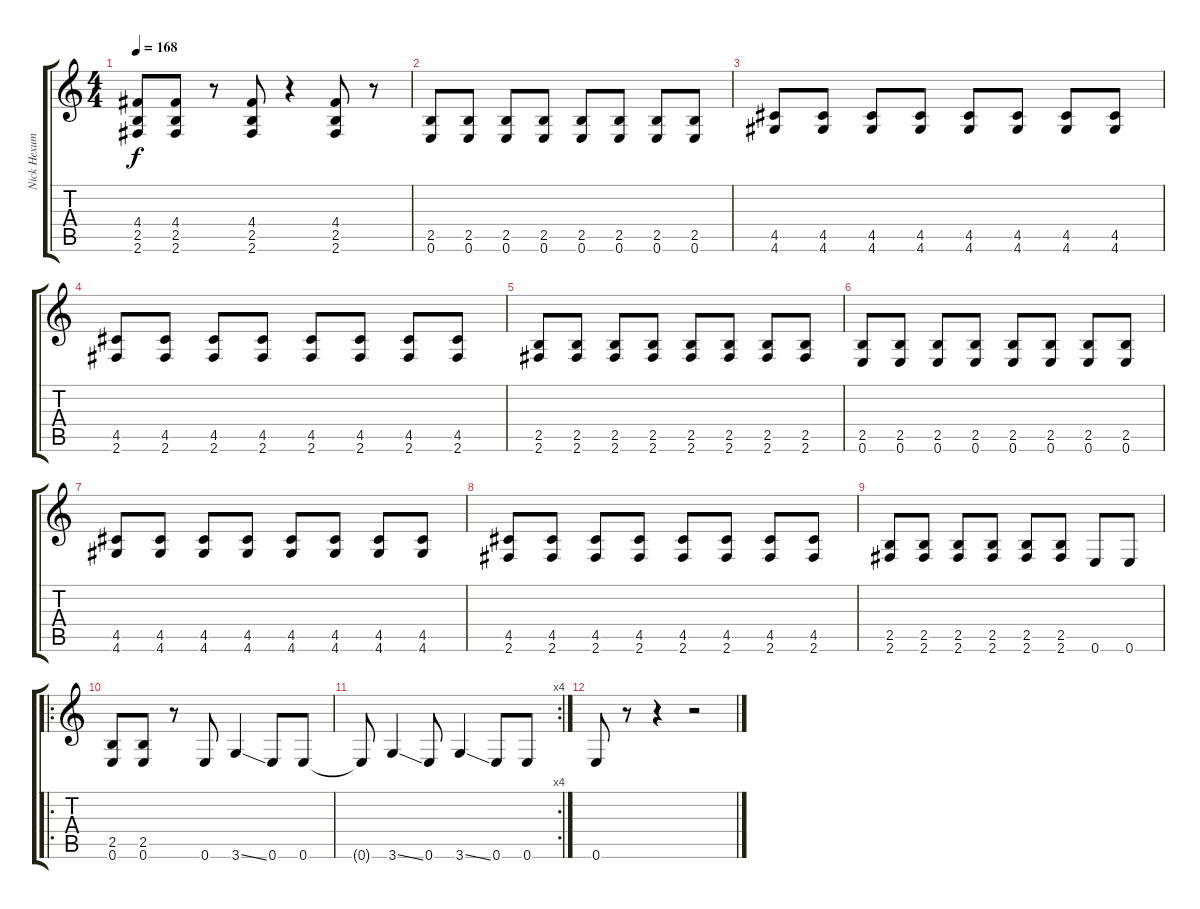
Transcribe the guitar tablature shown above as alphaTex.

\track ("Nick Hexum" "Nick Hexum") {instrument distortionguitar}
\staff {score tabs}
\tuning (E4 B3 G3 D3 A2 E2) {hide}
\ts (4 4)
\tempo 168
\clef g2
\ks c
(4.4 2.5 2.6).8{dy f} (4.4 2.5 2.6).8 r.8 (4.4 2.5 2.6).8 r.4 (4.4 2.5 2.6).8 r.8 |
(2.5 0.6).8 (2.5 0.6).8 (2.5 0.6).8 (2.5 0.6).8 (2.5 0.6).8 (2.5 0.6).8 (2.5 0.6).8 (2.5 0.6).8 |
(4.5 4.6).8 (4.5 4.6).8 (4.5 4.6).8 (4.5 4.6).8 (4.5 4.6).8 (4.5 4.6).8 (4.5 4.6).8 (4.5 4.6).8 |
(4.5 2.6).8 (4.5 2.6).8 (4.5 2.6).8 (4.5 2.6).8 (4.5 2.6).8 (4.5 2.6).8 (4.5 2.6).8 (4.5 2.6).8 |
(2.5 2.6).8 (2.5 2.6).8 (2.5 2.6).8 (2.5 2.6).8 (2.5 2.6).8 (2.5 2.6).8 (2.5 2.6).8 (2.5 2.6).8 |
(2.5 0.6).8 (2.5 0.6).8 (2.5 0.6).8 (2.5 0.6).8 (2.5 0.6).8 (2.5 0.6).8 (2.5 0.6).8 (2.5 0.6).8 |
(4.5 4.6).8 (4.5 4.6).8 (4.5 4.6).8 (4.5 4.6).8 (4.5 4.6).8 (4.5 4.6).8 (4.5 4.6).8 (4.5 4.6).8 |
(4.5 2.6).8 (4.5 2.6).8 (4.5 2.6).8 (4.5 2.6).8 (4.5 2.6).8 (4.5 2.6).8 (4.5 2.6).8 (4.5 2.6).8 |
(2.5 2.6).8 (2.5 2.6).8 (2.5 2.6).8 (2.5 2.6).8 (2.5 2.6).8 (2.5 2.6).8 0.6.8 0.6.8 |
\ro
(2.5 0.6).8 (2.5 0.6).8 r.8 0.6.8 3.6{ss}.4 0.6.8 0.6.8 |
\rc 4
0.6{t}.8 3.6{ss}.4 0.6.8 3.6{ss}.4 0.6.8 0.6.8 |
0.6.8 r.8 r.4 r.2
